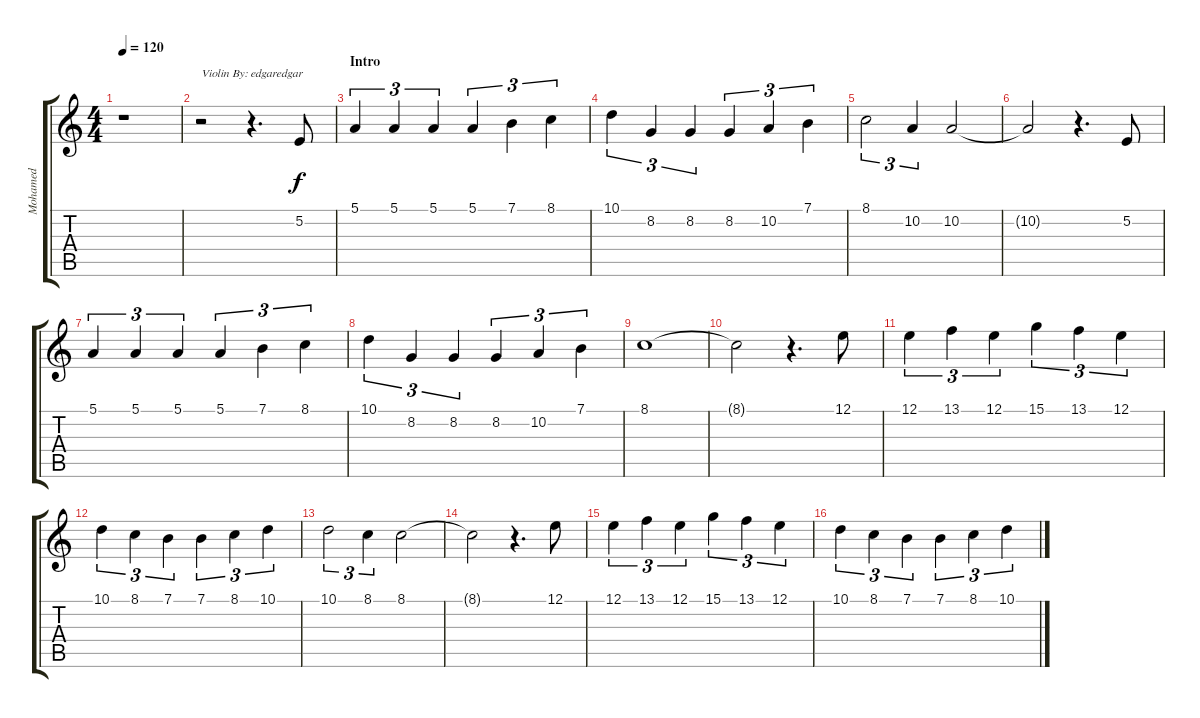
\track ("Mohamed" "Mohamed") {instrument violin}
\staff {score tabs}
\tuning (E4 B3 G3 D3 A2 E2) {hide}
\ts (4 4)
\tempo 120
\clef g2
\ks c
r.1{dy f} |
r.2{txt "Violin By: edgaredgar"} r.4{d} 5.2.8 |
\section ("" "Intro")
5.1.4{tu (3 2)} 5.1.4{tu (3 2)} 5.1.4{tu (3 2)} 5.1.4{tu (3 2)} 7.1.4{tu (3 2)} 8.1.4{tu (3 2)} |
10.1.4{tu (3 2)} 8.2.4{tu (3 2)} 8.2.4{tu (3 2)} 8.2.4{tu (3 2)} 10.2.4{tu (3 2)} 7.1.4{tu (3 2)} |
8.1.2{tu (3 2)} 10.2.4{tu (3 2)} 10.2.2 |
10.2{t}.2 r.4{d} 5.2.8 |
5.1.4{tu (3 2)} 5.1.4{tu (3 2)} 5.1.4{tu (3 2)} 5.1.4{tu (3 2)} 7.1.4{tu (3 2)} 8.1.4{tu (3 2)} |
10.1.4{tu (3 2)} 8.2.4{tu (3 2)} 8.2.4{tu (3 2)} 8.2.4{tu (3 2)} 10.2.4{tu (3 2)} 7.1.4{tu (3 2)} |
8.1.1 |
8.1{t}.2 r.4{d} 12.1.8 |
12.1.4{tu (3 2)} 13.1.4{tu (3 2)} 12.1.4{tu (3 2)} 15.1.4{tu (3 2)} 13.1.4{tu (3 2)} 12.1.4{tu (3 2)} |
10.1.4{tu (3 2)} 8.1.4{tu (3 2)} 7.1.4{tu (3 2)} 7.1.4{tu (3 2)} 8.1.4{tu (3 2)} 10.1.4{tu (3 2)} |
10.1.2{tu (3 2)} 8.1.4{tu (3 2)} 8.1.2 |
8.1{t}.2 r.4{d} 12.1.8 |
12.1.4{tu (3 2)} 13.1.4{tu (3 2)} 12.1.4{tu (3 2)} 15.1.4{tu (3 2)} 13.1.4{tu (3 2)} 12.1.4{tu (3 2)} |
10.1.4{tu (3 2)} 8.1.4{tu (3 2)} 7.1.4{tu (3 2)} 7.1.4{tu (3 2)} 8.1.4{tu (3 2)} 10.1.4{tu (3 2)}
